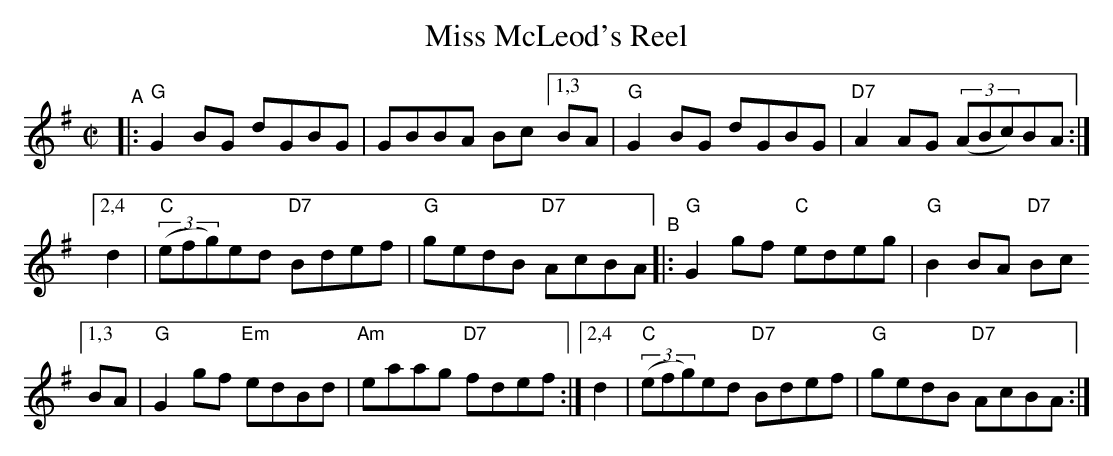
X:1
T: Miss McLeod's Reel
M: C|
L: 1/8
K: G
"^A"|: "G"G2BG dGBG | GBBA Bc [1,3 BA | "G"G2BG dGBG | "D7"A2AG ((3ABc)BA :|
[2,4 d2 | "C"((3efg)ed "D7"Bdef | "G"gedB "D7"AcBA "^B"|: "G"G2gf "C"edeg | "G"B2BA "D7"Bc
[1,3 BA | "G"G2gf "Em"edBd | "Am"eaag "D7"fdef :|[2,4 d2 | "C"((3efg)ed "D7"Bdef | "G"gedB "D7"AcBA :|
